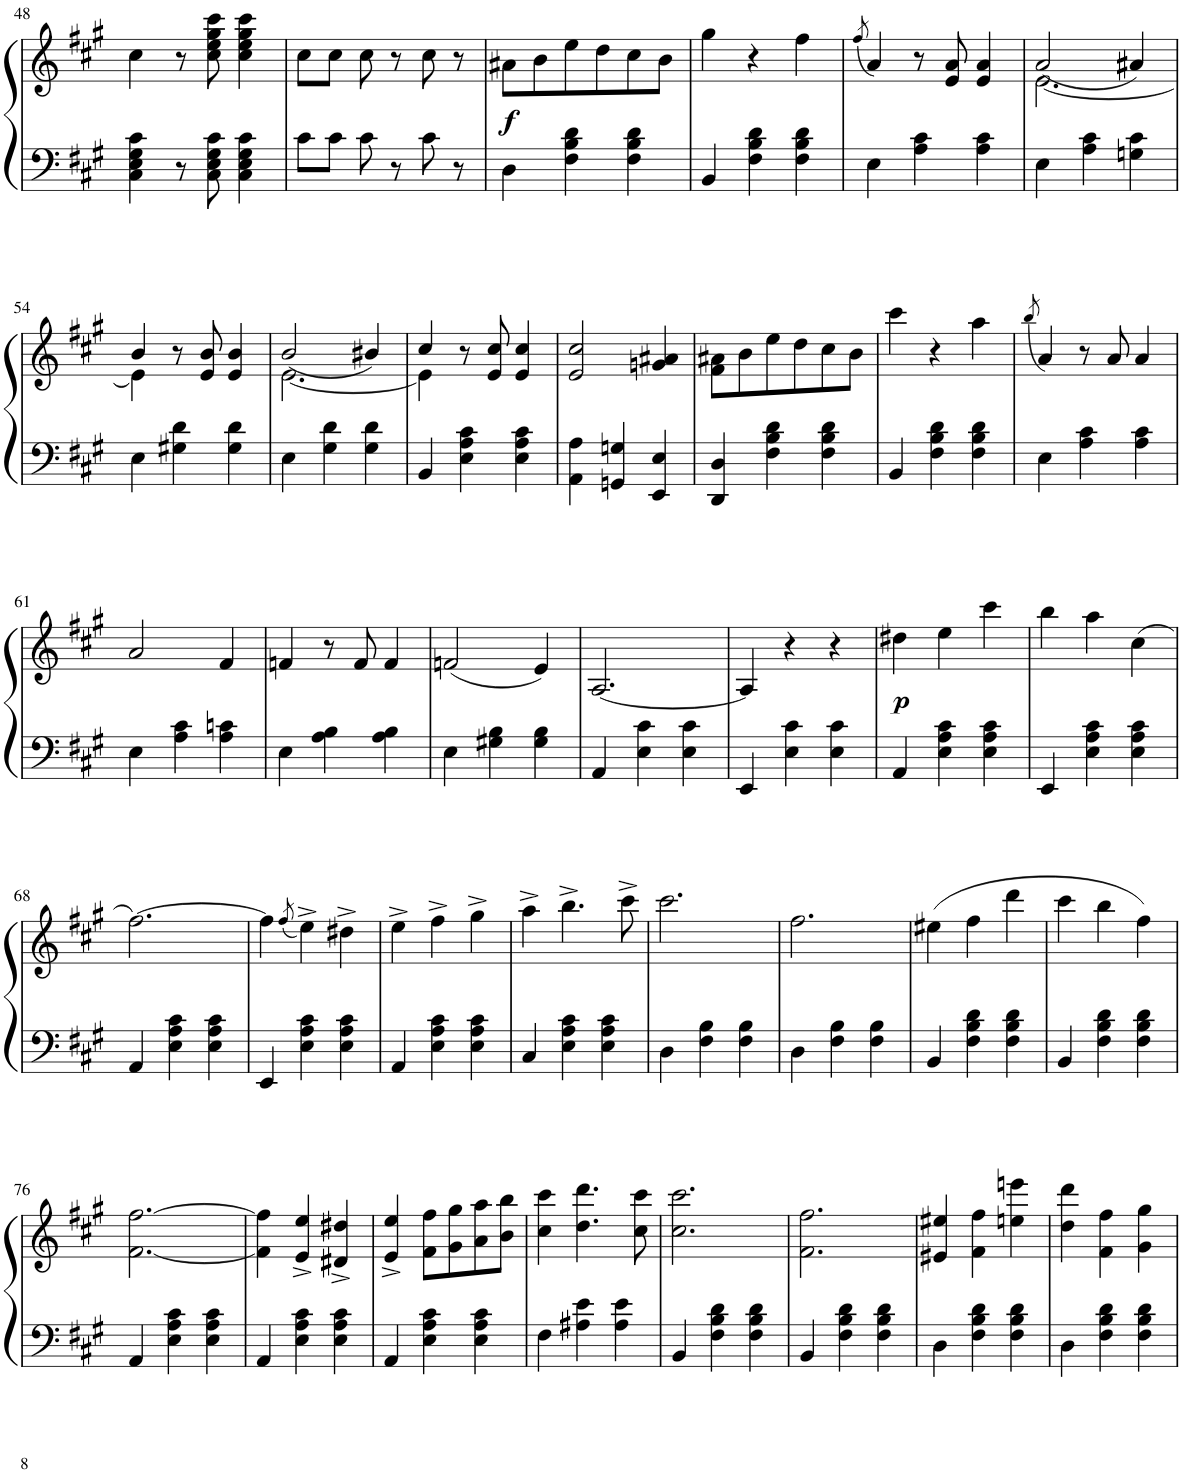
**kern	**kern	**dynam
*part1	*part1	*part1
*staff2	*staff1	*staff1/2
*I"Piano	*	*
*I'Pno.	*	*
!!LO:PB:g=z
*clefF4	*clefG2	*
*k[f#c#g#]	*k[f#c#g#]	*
*M3/4	*M3/4	*
=48	=48	=48
4C#\ 4E\ 4G#\ 4c#\	4cc#\	.
8r	8r	.
8C#\ 8E\ 8G#\ 8c#\	8cc#\ 8ee\ 8gg#\ 8ccc#\	.
4C#\ 4E\ 4G#\ 4c#\	4cc#\ 4ee\ 4gg#\ 4ccc#\	.
=49	=49	=49
8c#\L	8cc#\L	.
8c#\J	8cc#\J	.
8c#\	8cc#\	.
8r	8r	.
8c#\	8cc#\	.
8r	8r	.
=50	=50	=50
!	!	!LO:DY:b
4D\	8a#X\L	f
.	8b\	.
4F#\ 4B\ 4d\	8ee\	.
.	8dd\	.
4F#\ 4B\ 4d\	8cc#\	.
.	8b\J	.
=51	=51	=51
4BB/	4gg#\	.
4F#\ 4B\ 4d\	4r	.
4F#\ 4B\ 4d\	4ff#\	.
=52	=52	=52
.	(8qff#/	.
4E\	4a/)	.
4A\ 4c#\	8r	.
.	8e/ 8a/	.
4A\ 4c#\	4e/ 4a/	.
=53	=53	=53
*	*^	*
4E\	[2.e\	(2a/	.
4A\ 4c#\	.	.	.
4Gn\ 4c#\	.	4a#X/)	.
!!LO:LB:g=z	!!
=54	=54	=54	=54
4E\	4b/	4e\]	.
4G#X\ 4d\	8r	2ryy	.
.	8e/ 8b/	.	.
4G#\ 4d\	4e/ 4b/	.	.
=55	=55	=55	=55
4E\	[2.e\	(2b/	.
4G#\ 4d\	.	.	.
4G#\ 4d\	.	4b#X/)	.
=56	=56	=56	=56
4BB/	4e\]	4cc#/	.
4E\ 4A\ 4c#\	8r	2ryy	.
.	8e/ 8cc#/	.	.
4E\ 4A\ 4c#\	4e/ 4cc#/	.	.
*	*v	*v	*
=57	=57	=57
4AA\ 4A\	2e/ 2cc#/	.
4GGn/ 4Gn/	.	.
4EE/ 4E/	4gn/ 4a#X/	.
=58	=58	=58
4DD/ 4D/	8f#\ 8a#X\L	.
.	8b\	.
4F#\ 4B\ 4d\	8ee\	.
.	8dd\	.
4F#\ 4B\ 4d\	8cc#\	.
.	8b\J	.
=59	=59	=59
4BB/	4ccc#\	.
4F#\ 4B\ 4d\	4r	.
4F#\ 4B\ 4d\	4aa\	.
=60	=60	=60
.	(8qbb/	.
4E\	4a/)	.
4A\ 4c#\	8r	.
.	8a/	.
4A\ 4c#\	4a/	.
!!LO:LB:g=z
=61	=61	=61
4E\	2a/	.
4A\ 4c#\	.	.
4A\ 4cn\	4f#/	.
=62	=62	=62
4E\	4fn/	.
4A\ 4B\	8r	.
.	8f/	.
4A\ 4B\	4f/	.
=63	=63	=63
4E\	(2fn/	.
4G#X\ 4B\	.	.
4G#\ 4B\	4e/)	.
=64	=64	=64
4AA/	[2.A/	.
4E\ 4c#\	.	.
4E\ 4c#\	.	.
=65	=65	=65
4EE/	4A/]	.
4E\ 4c#\	4r	.
4E\ 4c#\	4r	.
=66	=66	=66
!	!	!LO:DY:b
4AA/	4dd#X\	p
4E\ 4A\ 4c#\	4ee\	.
4E\ 4A\ 4c#\	4ccc#\	.
=67	=67	=67
4EE/	4bb\	.
4E\ 4A\ 4c#\	4aa\	.
4E\ 4A\ 4c#\	(4cc#\	.
!!LO:LB:g=z
=68	=68	=68
4AA/	[2.ff#\)	.
4E\ 4A\ 4c#\	.	.
4E\ 4A\ 4c#\	.	.
=69	=69	=69
4EE/	4ff#\]	.
.	(8qff#/	.
4E\ 4A\ 4c#\	4ee^\)	.
4E\ 4A\ 4c#\	4dd#X^\	.
=70	=70	=70
4AA/	4ee^\	.
4E\ 4A\ 4c#\	4ff#^\	.
4E\ 4A\ 4c#\	4gg#^\	.
=71	=71	=71
4C#/	4aa^\	.
4E\ 4A\ 4c#\	4.bb^\	.
4E\ 4A\ 4c#\	.	.
.	8ccc#^\	.
=72	=72	=72
4D\	2.ccc#\	.
4F#\ 4B\	.	.
4F#\ 4B\	.	.
=73	=73	=73
4D\	2.ff#\	.
4F#\ 4B\	.	.
4F#\ 4B\	.	.
=74	=74	=74
4BB/	(4ee#X\	.
4F#\ 4B\ 4d\	4ff#\	.
4F#\ 4B\ 4d\	4ddd\	.
=75	=75	=75
4BB/	4ccc#\	.
4F#\ 4B\ 4d\	4bb\	.
4F#\ 4B\ 4d\	4ff#\)	.
!!LO:LB:g=z
=76	=76	=76
4AA/	[2.f#\ [2.ff#\	.
4E\ 4A\ 4c#\	.	.
4E\ 4A\ 4c#\	.	.
=77	=77	=77
4AA/	4f#\] 4ff#\]	.
4E\ 4A\ 4c#\	4e/^ 4ee/^	.
4E\ 4A\ 4c#\	4d#X/^ 4dd#X/^	.
=78	=78	=78
4AA/	4e/^ 4ee/^	.
4E\ 4A\ 4c#\	8f#\ 8ff#\L	.
.	8g#\ 8gg#\	.
4E\ 4A\ 4c#\	8a\ 8aa\	.
.	8b\ 8bb\J	.
=79	=79	=79
4F#\	4cc#\ 4ccc#\	.
4A#X\ 4e\	4.dd\ 4.ddd\	.
4A#\ 4e\	.	.
.	8cc#\ 8ccc#\	.
=80	=80	=80
4BB/	2.cc#\ 2.ccc#\	.
4F#\ 4B\ 4d\	.	.
4F#\ 4B\ 4d\	.	.
=81	=81	=81
4BB/	2.f#\ 2.ff#\	.
4F#\ 4B\ 4d\	.	.
4F#\ 4B\ 4d\	.	.
=82	=82	=82
4D\	4e#X/ 4ee#X/	.
4F#\ 4B\ 4d\	4f#\ 4ff#\	.
4F#\ 4B\ 4d\	4een\ 4eeen\	.
=83	=83	=83
4D\	4dd\ 4ddd\	.
4F#\ 4B\ 4d\	4f#\ 4ff#\	.
4F#\ 4B\ 4d\	4g#\ 4gg#\	.
=	=	=
*-	*-	*-
